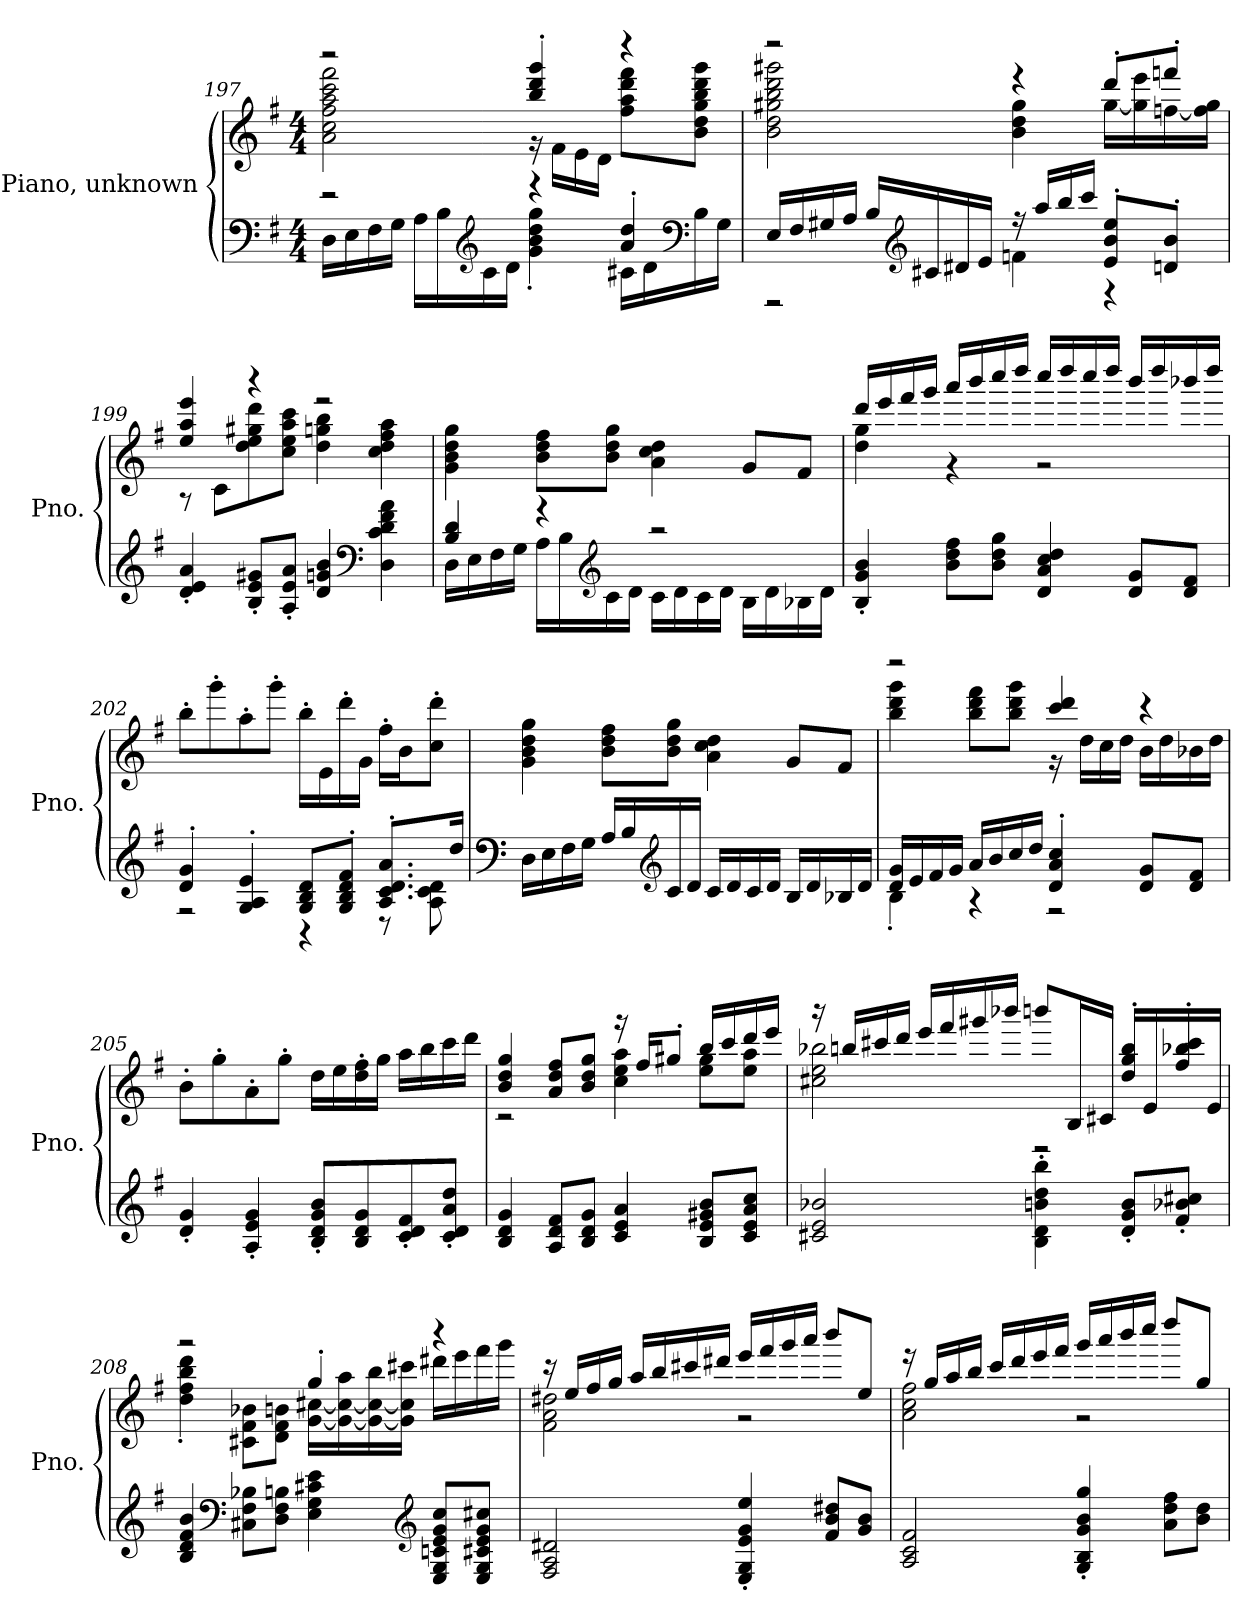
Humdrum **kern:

**kern	**kern
*part1	*part1
*staff2	*staff1
*I"Piano, unknown	*
*I'Pno.	*
*clefF4	*clefG2
*k[f#]	*k[f#]
*M4/4	*M4/4
=197	=197
*^	*^
2r	16D\LL	2r	2a\ 2cc\ 2ff#\ 2aa\ 2ccc\ 2fff#\
.	16E\	.	.
.	16F#\	.	.
.	16G\JJ	.	.
.	16A\LL	.	.
.	16B\	.	.
*clefG2	*	*	*
.	16c\	.	.
.	16d\JJ	.	.
4r	4g\' 4b\' 4dd\' 4gg\'	4bb/' 4ddd/' 4ggg/'	16r
.	.	.	16f#\LL
.	.	.	16e\
.	.	.	16d\JJ
4a/' 4dd/'	16c#X\LL	4r	8ff#\ 8aa\ 8ddd\ 8fff#\L
.	16d\	.	.
*clefF4	*	*	*
.	16B\	.	8b\ 8dd\ 8gg\ 8bb\ 8ddd\ 8ggg\J
.	16G\JJ	.	.
!!LO:LB:g=z	!!
=198	=198	=198	=198
16E/LL	2r	2r	2b\ 2dd\ 2gg#X\ 2bb\ 2ddd\ 2ggg#X\
16F#/	.	.	.
16G#X/	.	.	.
16A/JJ	.	.	.
16B/LL	.	.	.
*clefG2	*	*	*
16c#X/	.	.	.
16d#X/	.	.	.
16e/JJ	.	.	.
16r	4fn\	4r	4b\ 4dd\ 4gg#\
16aa/LL	.	.	.
16bb/	.	.	.
16ccc/JJ	.	.	.
8e/' 8b/' 8ee/'L	4r	8ddd'/L	[16gg#\LL
.	.	.	16gg#\] 16eee\
8dn/' 8b/'J	.	8fffn'/J	[16ffn\
.	.	.	16ff\] 16gg#\JJ
*v	*v	*	*
=199	=199	=199
4d/' 4e/' 4a/'	4ee/ 4aa/ 4eee/	8r
.	.	8c\L
8B/' 8e/' 8g#X/'L	4r	8dd\ 8ee\ 8gg#X\ 8ddd\
8A/' 8e/' 8a/'J	.	8cc\ 8ee\ 8aa\ 8ccc\J
4d/ 4gn/ 4b/	2r	4dd\ 4ggn\ 4bb\
*clefF4	*	*
4D\ 4c\ 4d\ 4f#\ 4a\	.	4cc\ 4dd\ 4ff#\ 4aa\
*	*v	*v
!!LO:LB:g=z
=200	=200
*^	*
4B/ 4d/	16D\LL	4g\ 4b\ 4dd\ 4gg\
.	16E\	.
.	16F#\	.
.	16G\JJ	.
4r	16A\LL	8b\ 8dd\ 8ff#\L
.	16B\	.
*clefG2	*	*
.	16c\	8b\ 8dd\ 8gg\J
.	16d\JJ	.
2r	16c\LL	4a\ 4cc\ 4dd\
.	16d\	.
.	16c\	.
.	16d\JJ	.
.	16B\LL	8g/L
.	16d\	.
.	16B-X\	8f#/J
.	16d\JJ	.
*v	*v	*
=201	=201
*	*^
4B/' 4g/' 4b/'	16ddd/LL	4dd\ 4gg\
.	16eee/	.
.	16fff#/	.
.	16ggg/JJ	.
8b\ 8dd\ 8ff#\L	16aaa/LL	4r
.	16bbb/	.
8b\ 8dd\ 8gg\J	16cccc/	.
.	16dddd/JJ	.
4d/ 4a/ 4cc/ 4dd/	16cccc/LL	2r
.	16dddd/	.
.	16cccc/	.
.	16dddd/JJ	.
8d/ 8g/L	16bbb/LL	.
.	16dddd/	.
8d/ 8f#/J	16bbb-X/	.
.	16dddd/JJ	.
*	*v	*v
!!LO:PB:g=z
=202	=202
*^	*
4d/' 4g/'	2r	8bb'\L
.	.	8ggg'\
4G/' 4A/' 4e/'	.	8aa'\
.	.	8ggg'\J
8G/ 8B/ 8d/L	4r	16bb'\LL
.	.	16e\
8G/' 8B/' 8d/' 8f#/'J	.	16ddd'\
.	.	16g\JJ
8.A/' 8.c/' 8.d/' 8.a/'L	8r	16ff#'\LL
.	.	16b\J
.	8A\ 8c\ 8d\	8cc\' 8ddd\'J
16dd/Jk	.	.
*v	*v	*
=203	=203
*clefF4	*
16D\LL	4g\ 4b\ 4dd\ 4gg\
16E\	.
16F#\	.
16G\JJ	.
16A/LL	8b\ 8dd\ 8ff#\L
16B/	.
*clefG2	*
16c/	8b\ 8dd\ 8gg\J
16d/JJ	.
16c/LL	4a\ 4cc\ 4dd\
16d/	.
16c/	.
16d/JJ	.
16B/LL	8g/L
16d/	.
16B-X/	8f#/J
16d/JJ	.
!!LO:LB:g=z
=204	=204
*^	*^
16d/ 16g/LL	4B'\	2r	4bb\ 4ddd\ 4ggg\
16e/	.	.	.
16f#/	.	.	.
16g/JJ	.	.	.
16a/LL	4r	.	8bb\ 8ddd\ 8fff#\L
16b/	.	.	.
16cc/	.	.	8bb\ 8ddd\ 8ggg\J
16dd/JJ	.	.	.
4d/' 4a/' 4cc/'	2r	4ccc/ 4ddd/	16r
.	.	.	16dd\LL
.	.	.	16cc\
.	.	.	16dd\JJ
8d/ 8g/L	.	4r	16b\LL
.	.	.	16dd\
8d/ 8f#/J	.	.	16b-X\
.	.	.	16dd\JJ
*v	*v	*	*
*	*v	*v
=205	=205
4d/' 4g/'	8b'\L
.	8gg'\
4A/' 4e/' 4g/'	8a'\
.	8gg'\J
8B/' 8d/' 8g/' 8b/'L	16dd\LL
.	16ee\
8B/ 8d/ 8g/	16dd\' 16ff#\'
.	16gg\JJ
8c/' 8d/' 8f#/'	16aa\LL
.	16bb\
8c/' 8d/' 8a/' 8dd/'J	16ccc\
.	16ddd\JJ
=206	=206
*	*^
4B/ 4d/ 4g/	4b/ 4dd/ 4gg/	2r
8A/ 8d/ 8f#/L	8a/ 8dd/ 8ff#/L	.
8B/ 8d/ 8g/J	8b/ 8dd/ 8gg/J	.
4c/ 4e/ 4a/	16r	4cc\ 4ee\ 4aa\
.	16ff#/KL	.
.	8gg#X'/J	.
8B/ 8e/ 8g#X/ 8b/L	16bb/LL	8ee\ 8gg#\L
.	16ccc/	.
8c/ 8e/ 8a/ 8cc/J	16ddd/	8ee\ 8aa\J
.	16eee/JJ	.
!!LO:LB:g=z	!!
=207	=207	=207
2c#X/ 2e/ 2b-X/	16r	2cc#X\ 2ee\ 2bb-X\
.	16bbn/LL	.
.	16ccc#X/	.
.	16ddd/JJ	.
.	16eee/LL	.
.	16fff#/	.
.	16ggg#X/	.
.	16bbb-X/JJ	.
4B\' 4d\' 4bn\' 4dd\' 4bb\'	8bbbn/L	2r
.	16B/L	.
.	16c#X/JJ	.
8d/' 8g/' 8b/'L	16dd/' 16gg/' 16bb/'LL	.
.	16e/	.
8f#/' 8b-X/' 8cc#X/'J	16ff#/' 16bb-X/' 16ccc#/'	.
.	16e/JJ	.
=208	=208	=208
4B/ 4d/ 4f#/ 4b/	2r	4dd\' 4ff#\' 4bb\' 4ddd\'
*clefF4	*	*
8C#X\ 8F#\ 8B-X\L	.	8c#X\ 8f#\ 8b-X\L
8D\ 8F#\ 8Bn\J	.	8d\ 8f#\ 8bn\J
4E\ 4G\ 4c#X\ 4e\	4gg'/	[16g\ [16cc#X\LL
.	.	16g\_ 16cc#\_ 16aa\
.	.	16g\_ 16cc#\_ 16bb\
.	.	16g\] 16cc#\] 16ccc#X\JJ
*clefG2	*	*
8E/ 8G/ 8cn/ 8e/ 8g/ 8cc/L	4r	16ddd#X\LL
.	.	16eee\
8E/ 8G/ 8c#X/ 8e/ 8g/ 8cc#X/J	.	16fff#\
.	.	16ggg\JJ
!!LO:LB:g=z	!!
=209	=209	=209
2F#/ 2A/ 2d#X/	16r	2f#\ 2a\ 2dd#X\
.	16ee/LL	.
.	16ff#/	.
.	16gg/JJ	.
.	16aa/LL	.
.	16bb/	.
.	16ccc#X/	.
.	16ddd#X/JJ	.
4E/' 4G/' 4e/' 4g/' 4ee/'	16eee/LL	2r
.	16fff#/	.
.	16ggg/	.
.	16aaa/JJ	.
8f#/ 8b/ 8dd#X/L	8bbb/L	.
8g/ 8b/J	8ee/J	.
=210	=210	=210
2A/ 2c/ 2f#/	16r	2a\ 2cc\ 2ff#\
.	16gg/LL	.
.	16aa/	.
.	16bb/JJ	.
.	16ccc/LL	.
.	16ddd/	.
.	16eee/	.
.	16fff#/JJ	.
4G/' 4B/' 4g/' 4b/' 4gg/'	16ggg/LL	2r
.	16aaa/	.
.	16bbb/	.
.	16cccc/JJ	.
8a\ 8dd\ 8ff#\L	8dddd/L	.
8b\ 8dd\J	8gg/J	.
*	*v	*v
=	=
*-	*-
